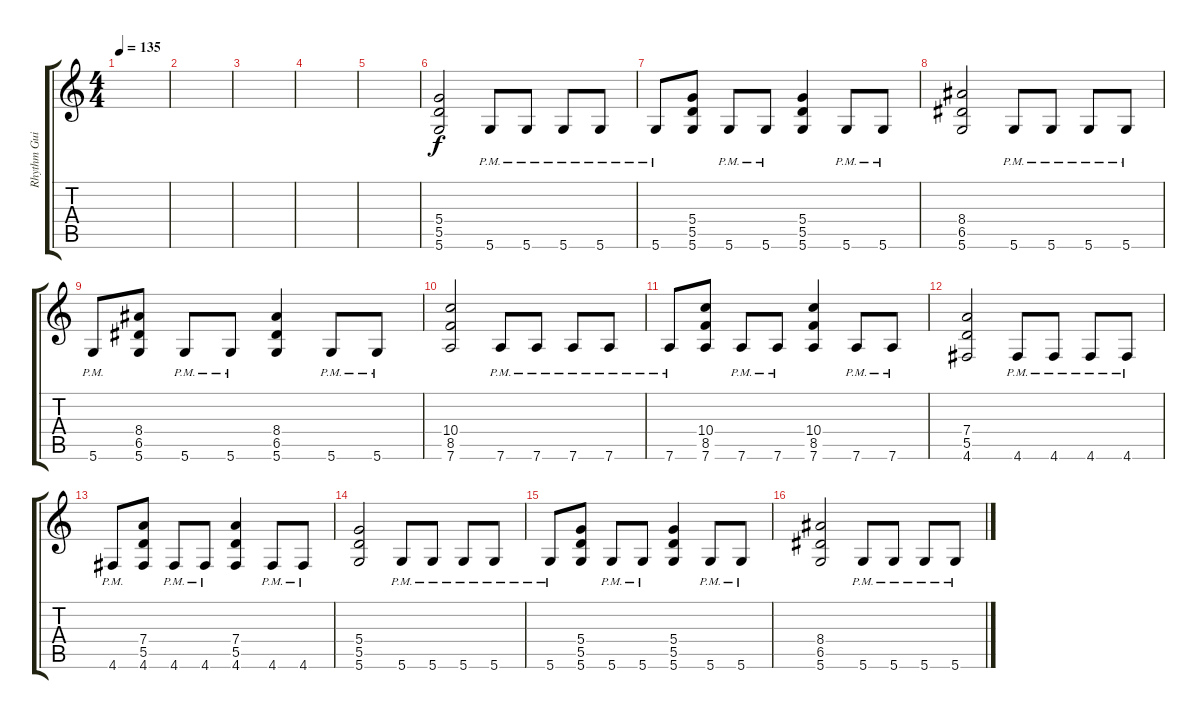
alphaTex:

\track ("Rhythm Guitar (R)" "Rhythm Gui") {instrument distortionguitar}
\staff {score tabs}
\tuning (E4 B3 G3 D3 A2 D2) {hide}
\ts (4 4)
\tempo 135
\clef g2
\ks c
|
|
|
|
|
(5.4 5.5 5.6).2 5.6{pm}.8 5.6{pm}.8 5.6{pm}.8 5.6{pm}.8 |
5.6{pm}.8 (5.4 5.5 5.6).8 5.6{pm}.8 5.6{pm}.8 (5.4 5.5 5.6).4 5.6{pm}.8 5.6{pm}.8 |
(8.4 6.5 5.6).2 5.6{pm}.8 5.6{pm}.8 5.6{pm}.8 5.6{pm}.8 |
5.6{pm}.8 (8.4 6.5 5.6).8 5.6{pm}.8 5.6{pm}.8 (8.4 6.5 5.6).4 5.6{pm}.8 5.6{pm}.8 |
(10.4 8.5 7.6).2 7.6{pm}.8 7.6{pm}.8 7.6{pm}.8 7.6{pm}.8 |
7.6{pm}.8 (10.4 8.5 7.6).8 7.6{pm}.8 7.6{pm}.8 (10.4 8.5 7.6).4 7.6{pm}.8 7.6{pm}.8 |
(7.4 5.5 4.6).2 4.6{pm}.8 4.6{pm}.8 4.6{pm}.8 4.6{pm}.8 |
4.6{pm}.8 (7.4 5.5 4.6).8 4.6{pm}.8 4.6{pm}.8 (7.4 5.5 4.6).4 4.6{pm}.8 4.6{pm}.8 |
(5.4 5.5 5.6).2 5.6{pm}.8 5.6{pm}.8 5.6{pm}.8 5.6{pm}.8 |
5.6{pm}.8 (5.4 5.5 5.6).8 5.6{pm}.8 5.6{pm}.8 (5.4 5.5 5.6).4 5.6{pm}.8 5.6{pm}.8 |
(8.4 6.5 5.6).2 5.6{pm}.8 5.6{pm}.8 5.6{pm}.8 5.6{pm}.8
